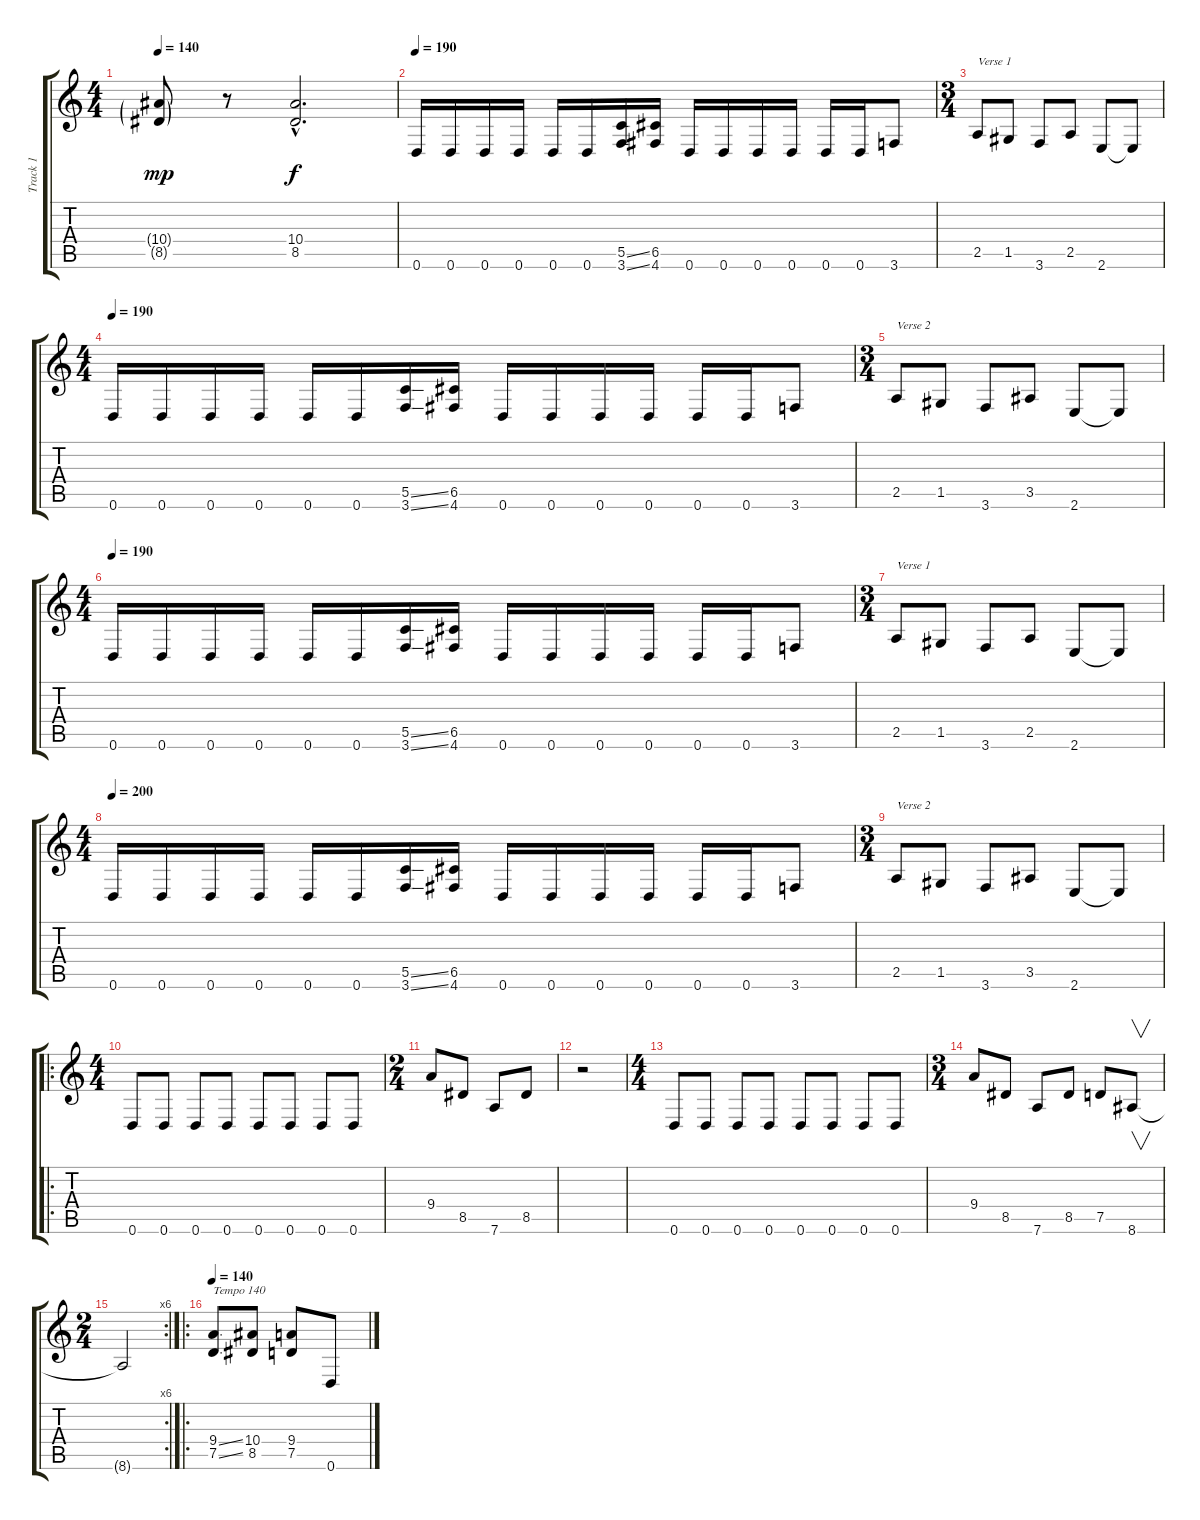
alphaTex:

\track ("Track 1" "Track 1") {instrument distortionguitar}
\staff {score tabs}
\tuning (D4 A3 F3 C3 G2 D2) {hide}
\ts (4 4)
\tempo 140
\clef g2
\ks c
(10.4{g} 8.5{g}).8{dy mp} r.8 (10.4{hac} 8.5{hac}).2{d dy f} |
\tempo 190
0.6.16 0.6.16 0.6.16 0.6.16 0.6.16 0.6.16 (5.5{ss} 3.6{ss}).16 (6.5 4.6).16 0.6.16 0.6.16 0.6.16 0.6.16 0.6.16 0.6.16 3.6.8 |
\ts (3 4)
2.5.8{txt "Verse 1"} 1.5.8 3.6.8 2.5.8 2.6.8 2.6{t}.8 |
\ts (4 4)
\tempo 190
0.6.16 0.6.16 0.6.16 0.6.16 0.6.16 0.6.16 (5.5{ss} 3.6{ss}).16 (6.5 4.6).16 0.6.16 0.6.16 0.6.16 0.6.16 0.6.16 0.6.16 3.6.8 |
\ts (3 4)
2.5.8{txt "Verse 2"} 1.5.8 3.6.8 3.5.8 2.6.8 2.6{t}.8 |
\ts (4 4)
\tempo 190
0.6.16 0.6.16 0.6.16 0.6.16 0.6.16 0.6.16 (5.5{ss} 3.6{ss}).16 (6.5 4.6).16 0.6.16 0.6.16 0.6.16 0.6.16 0.6.16 0.6.16 3.6.8 |
\ts (3 4)
2.5.8{txt "Verse 1"} 1.5.8 3.6.8 2.5.8 2.6.8 2.6{t}.8 |
\ts (4 4)
\tempo 200
0.6.16 0.6.16 0.6.16 0.6.16 0.6.16 0.6.16 (5.5{ss} 3.6{ss}).16 (6.5 4.6).16 0.6.16 0.6.16 0.6.16 0.6.16 0.6.16 0.6.16 3.6.8 |
\ts (3 4)
2.5.8{txt "Verse 2"} 1.5.8 3.6.8 3.5.8 2.6.8 2.6{t}.8 |
\ro
\ts (4 4)
0.6.8 0.6.8 0.6.8 0.6.8 0.6.8 0.6.8 0.6.8 0.6.8 |
\ts (2 4)
9.4.8 8.5.8 7.6.8 8.5.8 |
r.2 |
\ts (4 4)
0.6.8 0.6.8 0.6.8 0.6.8 0.6.8 0.6.8 0.6.8 0.6.8 |
\ts (3 4)
9.4.8 8.5.8 7.6.8 8.5.8 7.5.8 8.6.8{v} |
\rc 6
\ts (2 4)
8.6{t}.2 |
\ro
\tempo 140
(9.4{ss} 7.5{ss}).8{txt "Tempo 140"} (10.4 8.5).8 (9.4 7.5).8 0.6.8
